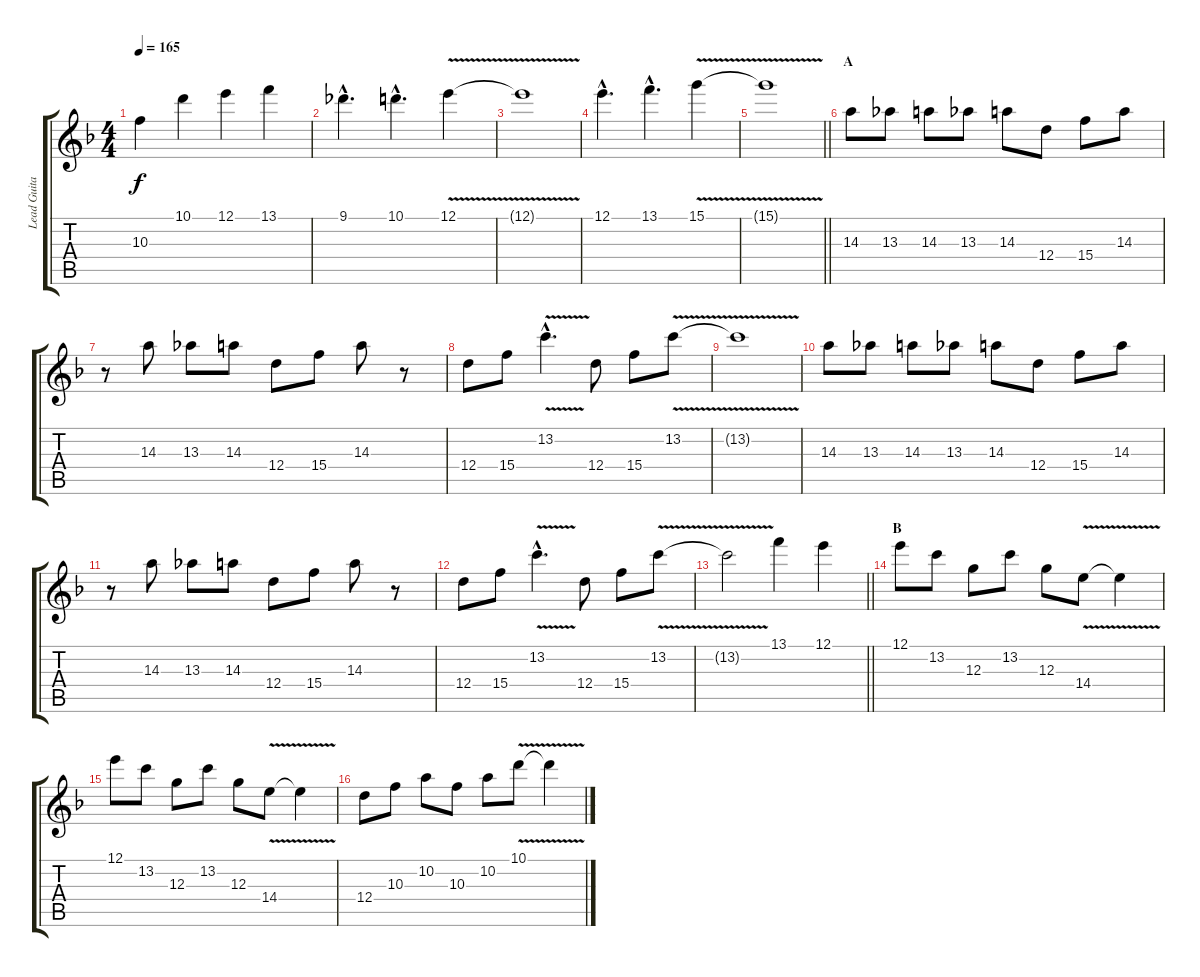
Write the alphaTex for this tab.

\track ("Lead Guitar" "Lead Guita") {instrument distortionguitar}
\staff {score tabs}
\tuning (E4 B3 G3 D3 A2 E2) {hide}
\ts (4 4)
\tempo 165
\clef g2
\ks f
10.3{t}.4{dy f} 10.1.4 12.1.4 13.1.4 |
9.1{hac}.4{d} 10.1{hac}.4{d} 12.1{v}.4 |
12.1{t}.1 |
12.1{hac}.4{d} 13.1{hac}.4{d} 15.1{v}.4 |
\barLineRight lightlight
15.1{t}.1 |
\section ("" "A")
14.3.8 13.3.8 14.3.8 13.3.8 14.3.8 12.4.8 15.4.8 14.3.8 |
r.8 14.3.8 13.3.8 14.3.8 12.4.8 15.4.8 14.3.8 r.8 |
12.4.8 15.4.8 13.2{v hac}.4{d} 12.4.8 15.4.8 13.2{v}.8 |
13.2{t}.1 |
14.3.8 13.3.8 14.3.8 13.3.8 14.3.8 12.4.8 15.4.8 14.3.8 |
r.8 14.3.8 13.3.8 14.3.8 12.4.8 15.4.8 14.3.8 r.8 |
12.4.8 15.4.8 13.2{v hac}.4{d} 12.4.8 15.4.8 13.2{v}.8 |
\barLineRight lightlight
13.2{t}.2 13.1.4 12.1.4 |
\section ("" "B")
12.1.8 13.2.8 12.3.8 13.2.8 12.3.8 14.4{v}.8 14.4{t}.4 |
12.1.8 13.2.8 12.3.8 13.2.8 12.3.8 14.4{v}.8 14.4{t}.4 |
12.4.8 10.3.8 10.2.8 10.3.8 10.2.8 10.1{v}.8 10.1{t}.4
